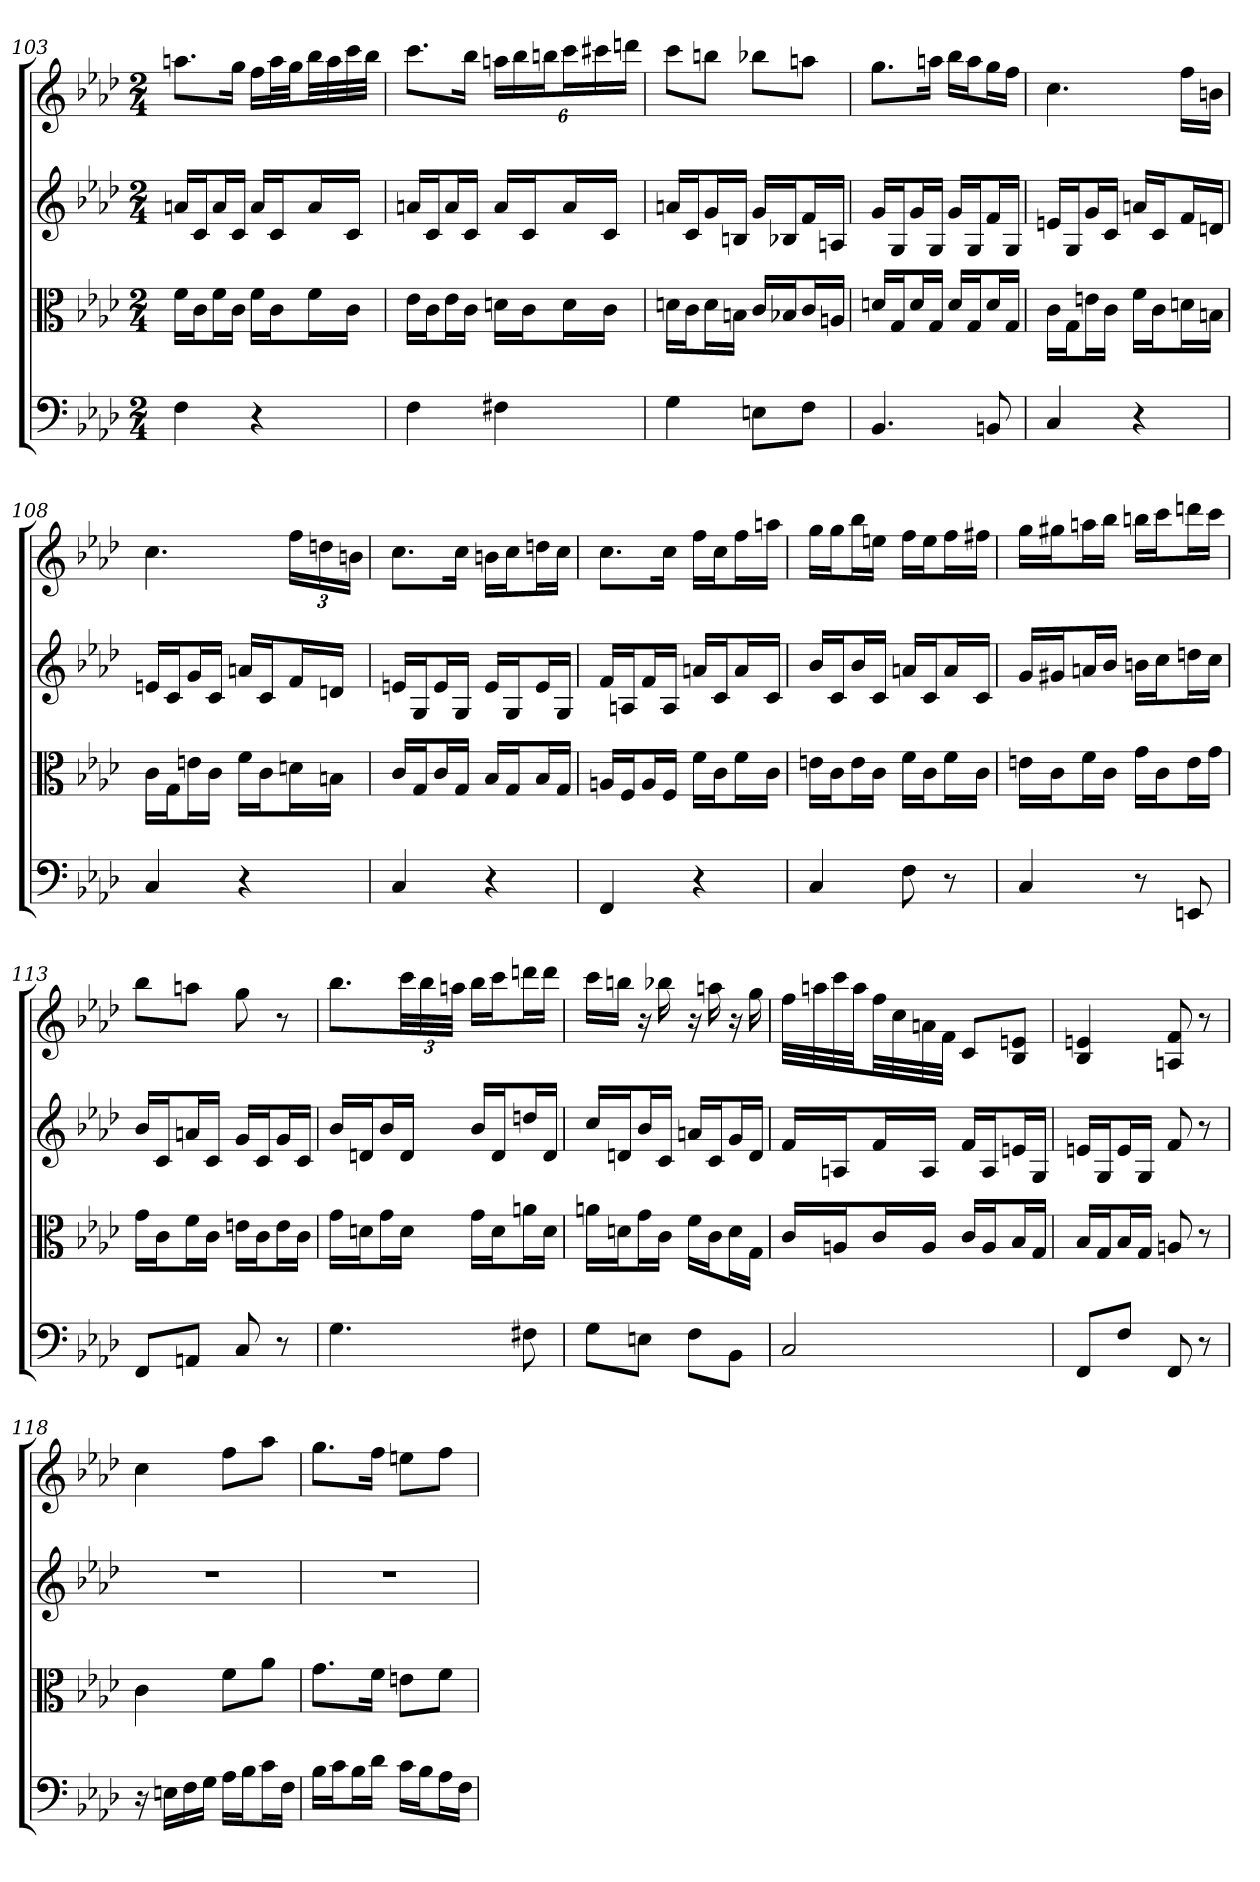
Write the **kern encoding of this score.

**kern	**kern	**kern	**kern
*part4	*part3	*part2	*part1
*staff4	*staff3	*staff2	*staff1
*clefF4	*clefC3	*	*
*k[b-e-a-d-]	*k[b-e-a-d-]	*k[b-e-a-d-]	*k[b-e-a-d-]
*f:	*f:	*f:	*f:
*M2/4	*M2/4	*M2/4	*M2/4
=103	=103	=103	=103
4F	16f\LL	16anLL	8.aanL
.	16c\J	16cJ	.
.	16f\L	16aL	.
.	16c\JJ	16cJJ	16ggJk
4r	16f\LL	16aLL	16ffLL
.	16c\J	16cJ	32aaL
.	.	.	32ggJJ
.	16f\L	16aL	32bb-LL
.	.	.	32aa
.	16c\JJ	16cJJ	32ccc
.	.	.	32bb-JJJ
=104	=104	=104	=104
4F	16e-\LL	16anLL	8.cccL
.	16c\J	16cJ	.
.	16e-\L	16aL	.
.	16c\JJ	16cJJ	16bb-Jk
4F#X	16dn\LL	16aLL	24aanLL
.	.	.	24bb-
.	16c\J	16cJ	.
.	.	.	24bbnJ
.	16d\L	16aL	24cccL
.	.	.	24ccc#X
.	16c\JJ	16cJJ	.
.	.	.	24dddnJJ
=105	=105	=105	=105
4G	16dn\LL	16anLL	8cccL
.	16c\J	16cJ	.
.	16d\L	16gL	8bbnJ
.	16Bn\JJ	16BnJJ	.
8En\L	16c/LL	16gLL	8bb-XL
.	16B-X/J	16B-XJ	.
8F\J	16c/L	16fL	8aanJ
.	16An/JJ	16AnJJ	.
=106	=106	=106	=106
4.BB-	16dn/LL	16gLL	8.ggL
.	16G/J	16GJ	.
.	16d/L	16gL	.
.	16G/JJ	16GJJ	16aanJk
.	16d/LL	16gLL	16bb-LL
.	16G/J	16GJ	16aaJ
8BBn	16d/L	16fL	16ggL
.	16G/JJ	16GJJ	16ffJJ
=107	=107	=107	=107
4C	16c\LL	16enLL	4.cc
.	16G\J	16GJ	.
.	16en\L	16gL	.
.	16c\JJ	16cJJ	.
4r	16f\LL	16anLL	.
.	16c\J	16cJ	.
.	16dn\L	16fL	16ffLL
.	16Bn\JJ	16dnJJ	16bnJJ
=108	=108	=108	=108
4C	16c\LL	16enLL	4.cc
.	16G\J	16cJ	.
.	16en\L	16gL	.
.	16c\JJ	16cJJ	.
4r	16f\LL	16anLL	.
.	16c\J	16cJ	.
.	16dn\L	16fL	24ffLL
.	.	.	24ddn
.	16Bn\JJ	16dnJJ	.
.	.	.	24bnJJ
=109	=109	=109	=109
4C	16c/LL	16enLL	8.ccL
.	16G/J	16GJ	.
.	16c/L	16eL	.
.	16G/JJ	16GJJ	16ccJk
4r	16B-/LL	16eLL	16bnLL
.	16G/J	16GJ	16ccJ
.	16B-/L	16eL	16ddnL
.	16G/JJ	16GJJ	16ccJJ
=110	=110	=110	=110
4FF	16An/LL	16fLL	8.ccL
.	16F/J	16AnJ	.
.	16A/L	16fL	.
.	16F/JJ	16AJJ	16ccJk
4r	16f\LL	16anLL	16ffLL
.	16c\J	16cJ	16ccJ
.	16f\L	16aL	16ffL
.	16c\JJ	16cJJ	16aanJJ
=111	=111	=111	=111
4C	16en\LL	16b-LL	16ggLL
.	16c\J	16cJ	16ggJ
.	16e\L	16b-L	16bb-L
.	16c\JJ	16cJJ	16eenJJ
8F	16f\LL	16anLL	16ffLL
.	16c\J	16cJ	16eeJ
8r	16f\L	16aL	16ffL
.	16c\JJ	16cJJ	16ff#XJJ
=112	=112	=112	=112
4C	16en\LL	16gLL	16ggLL
.	16c\J	16g#XJ	16gg#XJ
.	16f\L	16anL	16aanL
.	16c\JJ	16b-JJ	16bb-JJ
8r	16g\LL	16bnLL	16bbnLL
.	16c\J	16ccJ	16cccJ
8EEn	16e\L	16ddnL	16dddnL
.	16g\JJ	16ccJJ	16cccJJ
=113	=113	=113	=113
8FF/L	16g\LL	16b-LL	8bb-L
.	16c\J	16cJ	.
8AAn/J	16f\L	16anL	8aanJ
.	16c\JJ	16cJJ	.
8C	16en\LL	16gLL	8gg
.	16c\J	16cJ	.
8r	16e\L	16gL	8r
.	16c\JJ	16cJJ	.
=114	=114	=114	=114
4.G	16g\LL	16b-LL	8.bb-L
.	16dn\J	16dnJ	.
.	16g\L	16b-L	.
.	16d\JJ	16dJJ	48cccLL
.	.	.	48bb-
.	.	.	48aanJJJ
.	16g\LL	16b-LL	16bb-LL
.	16d\J	16dJ	16cccJ
8F#X	16an\L	16ddnL	16dddnL
.	16d\JJ	16dJJ	16dddJJ
=115	=115	=115	=115
8G\L	16an\LL	16ccLL	16cccLL
.	16dn\J	16dnJ	16bbnJJ
8En\J	16g\L	16b-L	16r
.	16c\JJ	16cJJ	16bb-X
8F\L	16f\LL	16anLL	16r
.	16c\J	16cJ	16aan
8BB-\J	16d\L	16gL	16r
.	16G\JJ	16dJJ	16gg
=116	=116	=116	=116
2C	16c/LL	16fLL	32ffLLL
.	.	.	32aan
.	16An/J	16AnJ	32ccc
.	.	.	32aaJJ
.	16c/L	16fL	32ffLL
.	.	.	32cc
.	16A/JJ	16AJJ	32an
.	.	.	32fJJJ
.	16c/LL	16fLL	8cL
.	16A/J	16AJ	.
.	16B-/L	16enL	8B- 8enJ
.	16G/JJ	16GJJ	.
=117	=117	=117	=117
8FF/L	16B-/LL	16enLL	4B- 4en
.	16G/J	16GJ	.
8F/J	16B-/L	16eL	.
.	16G/JJ	16GJJ	.
8FF	8An	8f	8An 8f
8r	8r	8r	8r
=118	=118	=118	=118
16r	4c	2r	4cc
16En\LL	.	.	.
16F\	.	.	.
16G\JJ	.	.	.
16A-\LL	8f\L	.	8ffL
16B-\J	.	.	.
16c\L	8a-\J	.	8aa-J
16F\JJ	.	.	.
=119	=119	=119	=119
16B-\LL	8.g\L	2r	8.ggL
16c\J	.	.	.
16B-\L	.	.	.
16d-\JJ	16f\Jk	.	16ffJk
16c\LL	8en\L	.	8eenL
16B-\J	.	.	.
16A-\L	8f\J	.	8ffJ
16F\JJ	.	.	.
=	=	=	=
*-	*-	*-	*-
